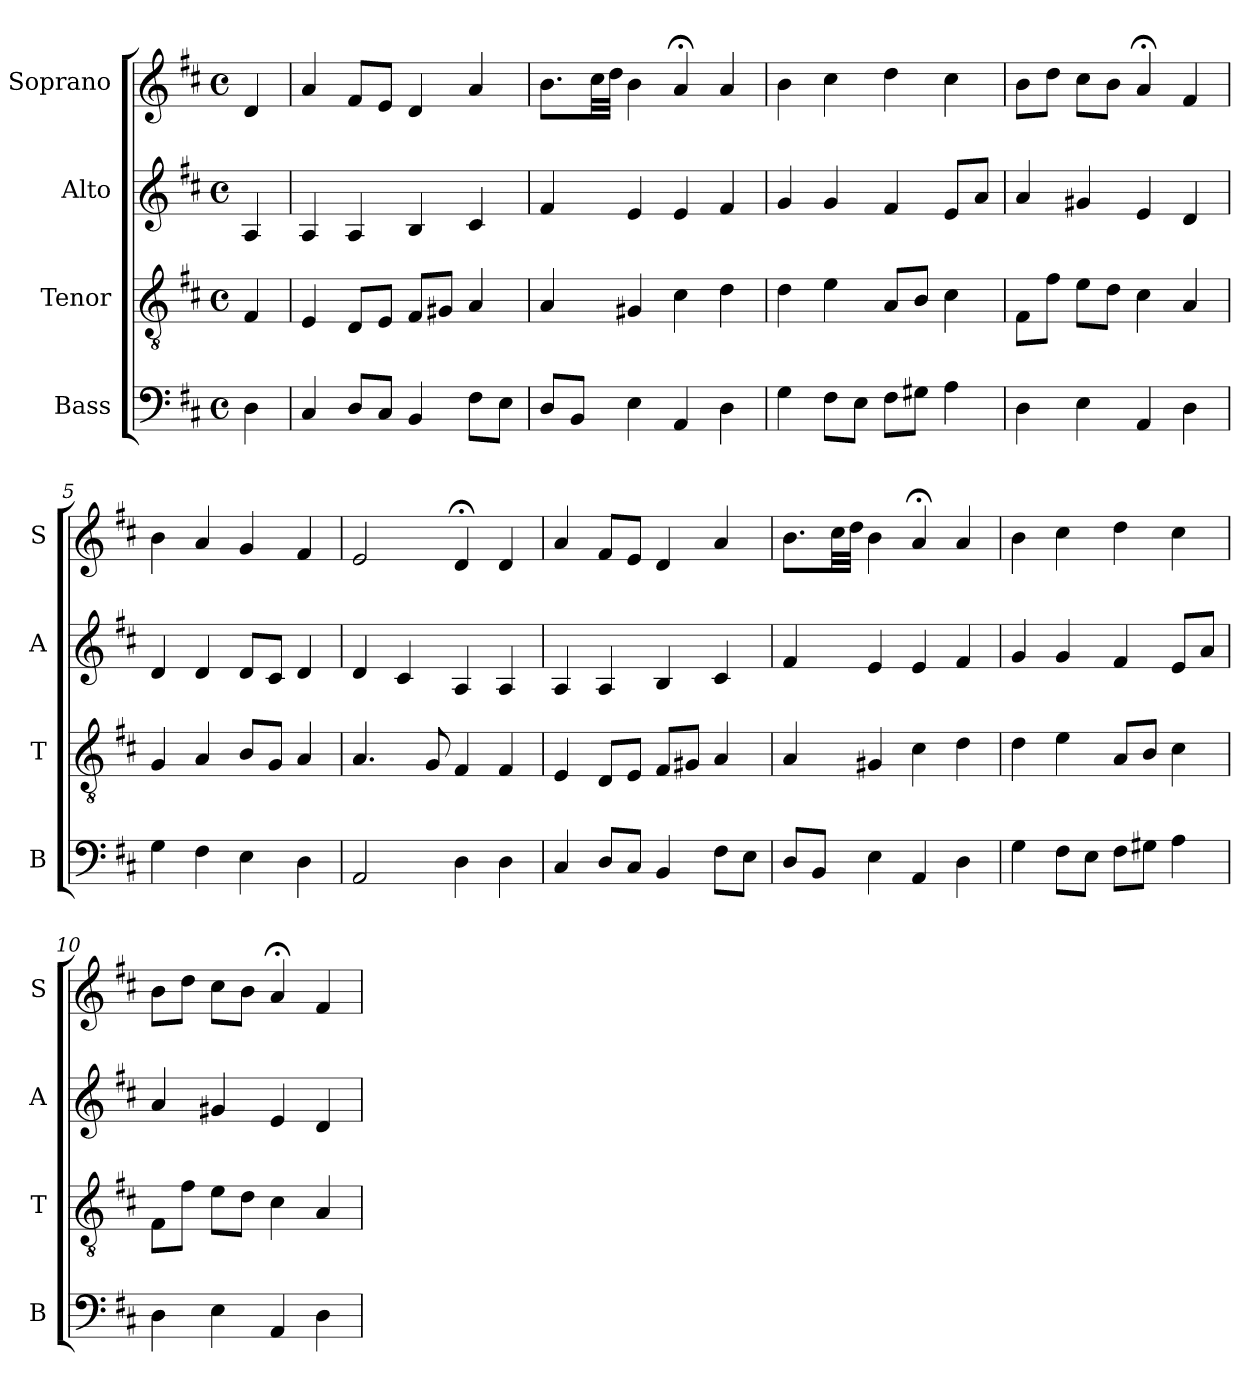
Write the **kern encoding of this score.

**kern	**kern	**kern	**kern
*part4	*part3	*part2	*part1
*staff4	*staff3	*staff2	*staff1
*I"Bass	*I"Tenor	*I"Alto	*I"Soprano
*I'B	*I'T	*I'A	*I'S
*clefF4	*clefGv2	*clefG2	*clefG2
*k[f#c#]	*k[f#c#]	*k[f#c#]	*k[f#c#]
*D:	*D:	*D:	*D:
*M4/4	*M4/4	*M4/4	*M4/4
*met(c)	*met(c)	*met(c)	*met(c)
=	=	=	=
4D\	4F#/	4A/	4d/
=1	=1	=1	=1
4C#/	4E/	4A/	4a/
8D/L	8D/L	4A/	8f#/L
8C#/J	8E/J	.	8e/J
4BB/	8F#/L	4B/	4d/
.	8G#X/J	.	.
8F#\L	4A/	4c#/	4a/
8E\J	.	.	.
=2	=2	=2	=2
8D/L	4A/	4f#/	8.b\L
8BB/J	.	.	.
.	.	.	32cc#\LL
.	.	.	32dd\JJJ
4E\	4G#X/	4e/	4b\
4AA/	4c#\	4e/	4a;</
4D\	4d\	4f#/	4a/
=3	=3	=3	=3
4G\	4d\	4g/	4b\
8F#\L	4e\	4g/	4cc#\
8E\J	.	.	.
8F#\L	8A/L	4f#/	4dd\
8G#X\J	8B/J	.	.
4A\	4c#\	8e/L	4cc#\
.	.	8a/J	.
=4	=4	=4	=4
4D\	8F#\L	4a/	8b\L
.	8f#\J	.	8dd\J
4E\	8e\L	4g#X/	8cc#\L
.	8d\J	.	8b\J
4AA/	4c#\	4e/	4a;</
4D\	4A/	4d/	4f#/
!!LO:LB:g=z
=5	=5	=5	=5
4G\	4G/	4d/	4b\
4F#\	4A/	4d/	4a/
4E\	8B/L	8d/L	4g/
.	8G/J	8c#/J	.
4D\	4A/	4d/	4f#/
=6	=6	=6	=6
2AA/	4.A/	4d/	2e/
.	.	4c#/	.
.	8G/	.	.
4D\	4F#/	4A/	4d;</
4D\	4F#/	4A/	4d/
=7	=7	=7	=7
4C#/	4E/	4A/	4a/
8D/L	8D/L	4A/	8f#/L
8C#/J	8E/J	.	8e/J
4BB/	8F#/L	4B/	4d/
.	8G#X/J	.	.
8F#\L	4A/	4c#/	4a/
8E\J	.	.	.
=8	=8	=8	=8
8D/L	4A/	4f#/	8.b\L
8BB/J	.	.	.
.	.	.	32cc#\LL
.	.	.	32dd\JJJ
4E\	4G#X/	4e/	4b\
4AA/	4c#\	4e/	4a;</
4D\	4d\	4f#/	4a/
=9	=9	=9	=9
4G\	4d\	4g/	4b\
8F#\L	4e\	4g/	4cc#\
8E\J	.	.	.
8F#\L	8A/L	4f#/	4dd\
8G#X\J	8B/J	.	.
4A\	4c#\	8e/L	4cc#\
.	.	8a/J	.
!!LO:LB:g=z
=10	=10	=10	=10
4D\	8F#\L	4a/	8b\L
.	8f#\J	.	8dd\J
4E\	8e\L	4g#X/	8cc#\L
.	8d\J	.	8b\J
4AA/	4c#\	4e/	4a;</
4D\	4A/	4d/	4f#/
=	=	=	=
*-	*-	*-	*-
